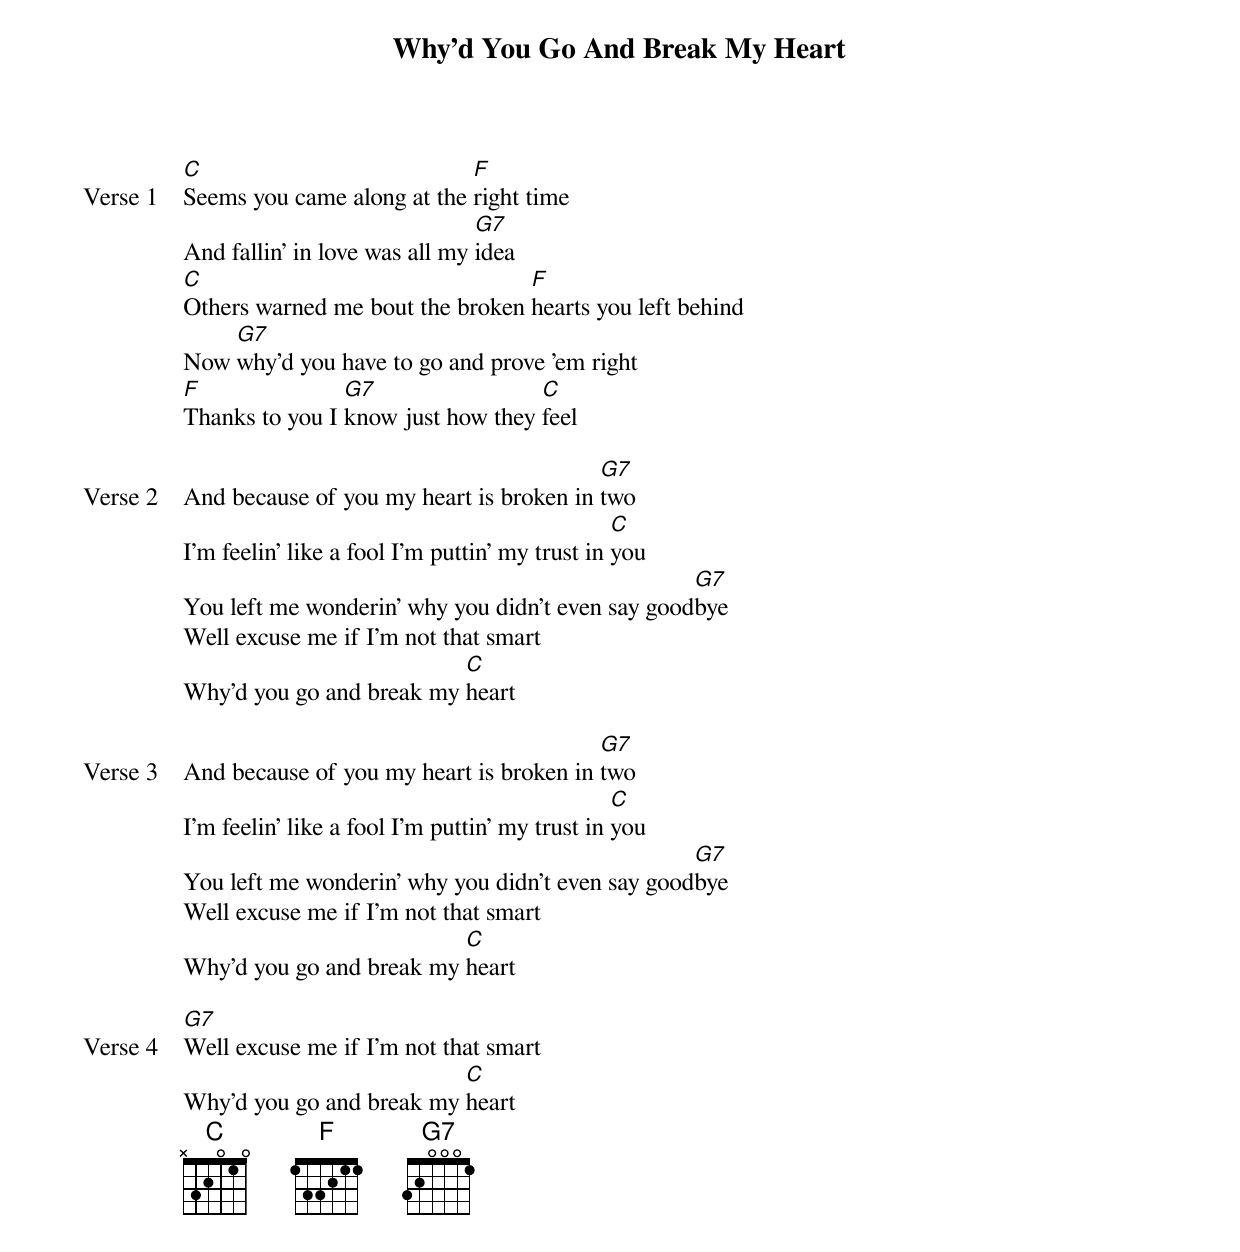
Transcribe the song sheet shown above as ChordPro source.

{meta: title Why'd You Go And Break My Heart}
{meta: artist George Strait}
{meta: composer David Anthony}

{start_of_verse: Verse 1}
[C]Seems you came along at the [F]right time
And fallin' in love was all my [G7]idea
[C]Others warned me bout the broken [F]hearts you left behind
Now [G7]why'd you have to go and prove 'em right
[F]Thanks to you I [G7]know just how they [C]feel
{end_of_verse}

{start_of_verse: Verse 2}
And because of you my heart is broken in [G7]two
I'm feelin' like a fool I'm puttin' my trust in [C]you
You left me wonderin' why you didn't even say good[G7]bye
Well excuse me if I'm not that smart
Why'd you go and break my [C]heart
{end_of_verse}

{start_of_verse: Verse 3}
And because of you my heart is broken in [G7]two
I'm feelin' like a fool I'm puttin' my trust in [C]you
You left me wonderin' why you didn't even say good[G7]bye
Well excuse me if I'm not that smart
Why'd you go and break my [C]heart
{end_of_verse}

{start_of_verse: Verse 4}
[G7]Well excuse me if I'm not that smart
Why'd you go and break my [C]heart
{end_of_verse}
